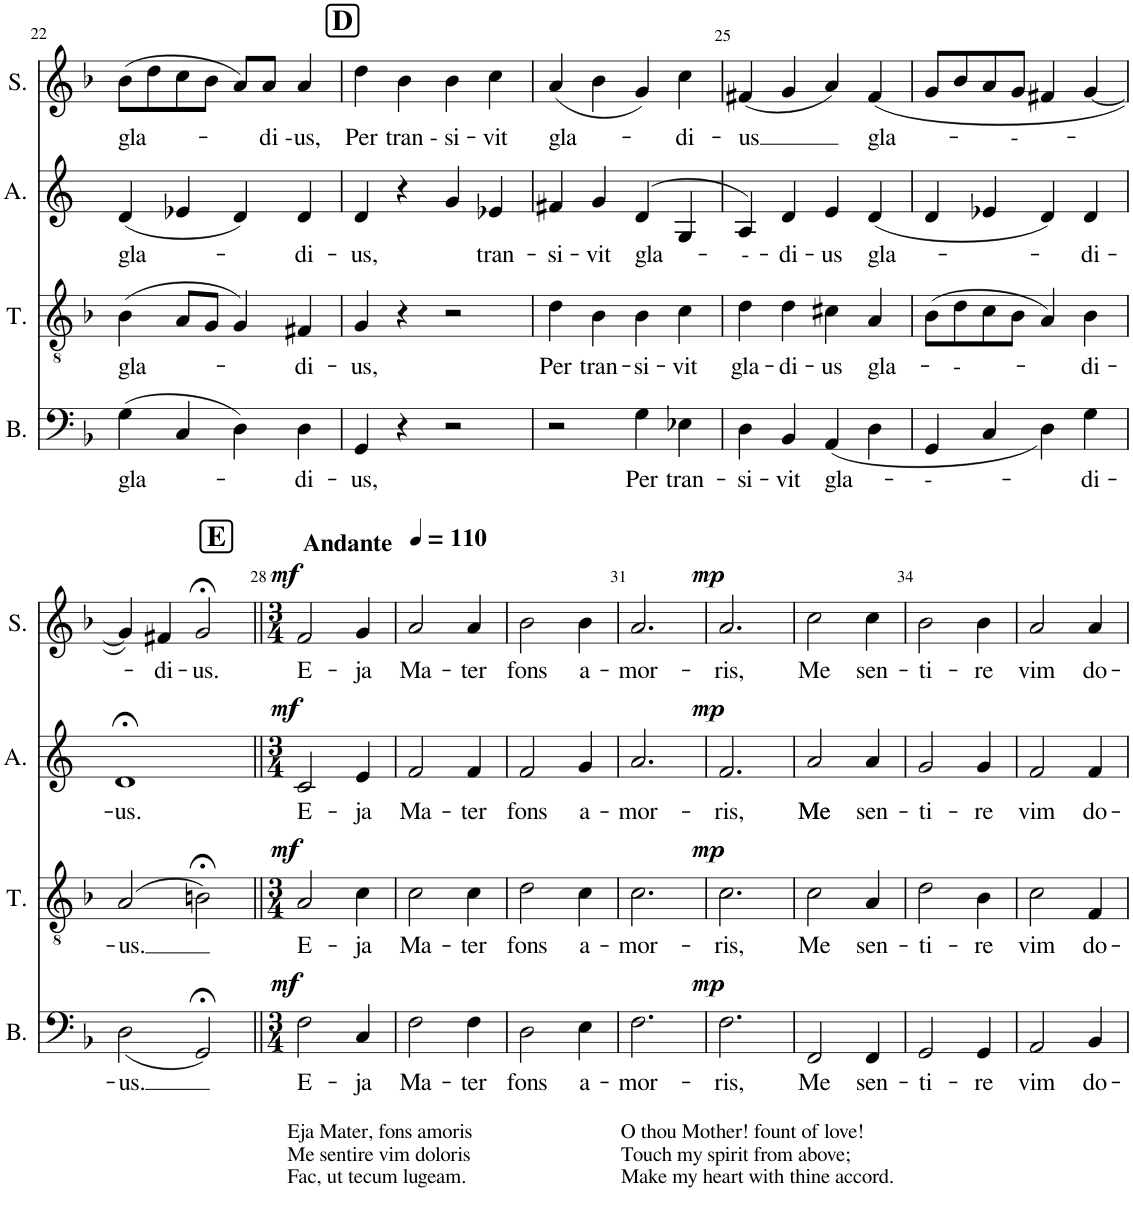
**kern	**text	**dynam	**kern	**text	**dynam	**kern	**text	**dynam	**kern	**text	**dynam
*part4	*part4	*part4	*part3	*part3	*part3	*part2	*part2	*part2	*part1	*part1	*part1
*staff4	*staff4	*staff4	*staff3	*staff3	*staff3	*staff2	*staff2	*staff2	*staff1	*staff1	*staff1
*I"Bass	*	*	*I"Tenor	*	*	*I"Alto	*	*	*I"Soprano	*	*
*I'B.	*	*	*I'T.	*	*	*I'A.	*	*	*I'S.	*	*
!!LO:PB:g=z
*clefF4	*	*	*clefGv2	*	*	*clefG2	*	*	*clefG2	*	*
*k[b-]	*	*	*k[b-]	*	*	*k[]	*	*	*k[b-]	*	*
*M4/4	*	*	*M4/4	*	*	*M4/4	*	*	*M4/4	*	*
*met(c)	*	*	*met(c)	*	*	*met(c)	*	*	*met(c)	*	*
=22	=22	=22	=22	=22	=22	=22	=22	=22	=22	=22	=22
!	!LO:LY:b	!	!	!LO:LY:b	!	!	!LO:LY:b	!	!	!LO:LY:b	!
(4G\	gla-	.	(4B-\	gla-	.	(4d/	gla-	.	(8b-\L	gla-	.
.	.	.	.	.	.	.	.	.	8dd\	.	.
4C/	.	.	8A/L	.	.	4e-X/	.	.	8cc\	.	.
.	.	.	8G/J	.	.	.	.	.	8b-\J	.	.
4D\)	.	.	4G/)	.	.	4d/)	.	.	8a/L)	.	.
!	!	!	!	!	!	!	!	!	!	!LO:LY:b	!
.	.	.	.	.	.	.	.	.	8a/J	-di --	.
!	!LO:LY:b	!	!	!LO:LY:b	!	!	!LO:LY:b	!	!	!LO:LY:b	!
4D\	-di-	.	4F#X/	-di-	.	4d/	-di-	.	4a/	-us,	.
!!LO:REH:place=s1:a:B:cj:fs=14:t=D
=23	=23	=23	=23	=23	=23	=23	=23	=23	=23	=23	=23
!	!LO:LY:b	!	!	!LO:LY:b	!	!	!LO:LY:b	!	!	!LO:LY:b	!
4GG/	-us,	.	4G/	-us,	.	4d/	-us,	.	4dd\	Per	.
!	!	!	!	!	!	!	!	!	!	!LO:LY:b	!
4r	.	.	4r	.	.	4r	.	.	4b-\	tran --	.
!	!	!	!	!	!	!	!	!	!	!LO:LY:b	!
2r	.	.	2r	.	.	4g/	.	.	4b-\	-si-	.
!	!	!	!	!	!	!	!LO:LY:b	!	!	!LO:LY:b	!
.	.	.	.	.	.	4e-X/	tran-	.	4cc\	-vit	.
=24	=24	=24	=24	=24	=24	=24	=24	=24	=24	=24	=24
!	!	!	!	!LO:LY:b	!	!	!LO:LY:b	!	!	!LO:LY:b	!
2r	.	.	4d\	Per	.	4f#X/	-si-	.	(<4a/	gla-	.
!	!	!	!	!LO:LY:b	!	!	!LO:LY:b	!	!	!	!
.	.	.	4B-\	tran-	.	4g/	-vit	.	4b-\	.	.
!	!LO:LY:b	!	!	!LO:LY:b	!	!	!LO:LY:b	!	!	!	!
4G\	Per	.	4B-\	-si-	.	(>4d/	gla-	.	4g/)	.	.
!	!LO:LY:b	!	!	!LO:LY:b	!	!	!	!	!	!LO:LY:b	!
4E-X\	tran-	.	4c\	-vit	.	4G/	.	.	4cc\	-di-	.
=25	=25	=25	=25	=25	=25	=25	=25	=25	=25	=25	=25
!	!LO:LY:b	!	!	!LO:LY:b	!	!	!LO:LY:b	!	!	!LO:LY:b	!
4D\	-si-	.	4d\	gla-	.	4A/)	---	.	(4f#X/	-us	.
!	!LO:LY:b	!	!	!LO:LY:b	!	!	!LO:LY:b	!	!	!	!
4BB-/	-vit	.	4d\	-di-	.	4d/	-di-	.	4g/	.	.
!	!LO:LY:b	!	!	!LO:LY:b	!	!	!LO:LY:b	!	!	!	!
(<4AA/	gla-	.	4c#X\	-us	.	4e/	-us	.	4a/)	.	.
!	!	!	!	!LO:LY:b	!	!	!LO:LY:b	!	!	!LO:LY:b	!
4D\	.	.	4A/	gla-	.	(4d/	gla-	.	(4f#/	gla-	.
=26	=26	=26	=26	=26	=26	=26	=26	=26	=26	=26	=26
!	!LO:LY:b	!	!	!	!	!	!	!	!	!	!
4GG/	---	.	(8B-\L	.	.	4d/	.	.	8g/L	.	.
!	!	!	!	!LO:LY:b	!	!	!	!	!	!	!
.	.	.	8d\	---	.	.	.	.	8b-/	.	.
4C/	.	.	8c\	.	.	4e-X/	.	.	8a/	.	.
!	!	!	!	!	!	!	!	!	!	!LO:LY:b	!
.	.	.	8B-\J	.	.	.	.	.	8g/J	--	.
4D\)	.	.	4A/)	.	.	4d/)	.	.	4f#X/	.	.
!	!LO:LY:b	!	!	!LO:LY:b	!	!	!LO:LY:b	!	!	!	!
4G\	-di-	.	4B-\	-di-	.	4d/	di-	.	[4g/	.	.
!!LO:LB:g=z
=27	=27	=27	=27	=27	=27	=27	=27	=27	=27	=27	=27
!	!LO:LY:b	!	!	!LO:LY:b	!	!	!LO:LY:b	!	!	!	!
(<2D\	-us.	.	(2A/	-us.	.	1d;<	-us.	.	4g/])	.	.
!	!	!	!	!	!	!	!	!	!	!LO:LY:b	!
.	.	.	.	.	.	.	.	.	4f#X/	-di-	.
!	!	!	!	!	!	!	!	!	!	!LO:LY:b	!
2GG;</)	.	.	2Bn;<\)	.	.	.	.	.	2g;</	-us.	.
=28||	=28||	=28||	=28||	=28||	=28||	=28||	=28||	=28||	=28||	=28||	=28||
!!LO:REH:place=s1:a:B:cj:fs=14:t=E
*M3/4	*	*	*M3/4	*	*	*M3/4	*	*	*M3/4	*	*
*	*	*	*	*	*	*	*	*	*MM110	*	*
!	!	!	!	!	!	!	!	!	!LO:TX:a:B:t=Andante	!	!
!LO:TX:b:t=Eja Mater, fons amoris	!	!	!	!	!	!	!	!	!	!	!
!LO:TX:b:t=Me sentire vim doloris	!	!	!	!	!	!	!	!	!	!	!
!LO:TX:b:t=Fac, ut tecum lugeam.	!	!	!	!	!	!	!	!	!	!	!
!	!LO:LY:b	!LO:DY:a	!	!LO:LY:b	!LO:DY:a	!	!LO:LY:b	!LO:DY:a	!	!LO:LY:b	!LO:DY:a
2F\	E-	mf	2A/	E-	mf	2c/	E-	mf	2f/	E-	mf
!	!LO:LY:b	!	!	!LO:LY:b	!	!	!LO:LY:b	!	!	!LO:LY:b	!
4C/	-ja	.	4c\	-ja	.	4e/	-ja	.	4g/	-ja	.
=29	=29	=29	=29	=29	=29	=29	=29	=29	=29	=29	=29
!	!LO:LY:b	!	!	!LO:LY:b	!	!	!LO:LY:b	!	!	!LO:LY:b	!
2F\	Ma-	.	2c\	Ma-	.	2f/	Ma-	.	2a/	Ma-	.
!	!LO:LY:b	!	!	!LO:LY:b	!	!	!LO:LY:b	!	!	!LO:LY:b	!
4F\	-ter	.	4c\	-ter	.	4f/	-ter	.	4a/	-ter	.
=30	=30	=30	=30	=30	=30	=30	=30	=30	=30	=30	=30
!	!LO:LY:b	!	!	!LO:LY:b	!	!	!LO:LY:b	!	!	!LO:LY:b	!
2D\	fons	.	2d\	fons	.	2f/	fons	.	2b-\	fons	.
!	!LO:LY:b	!	!	!LO:LY:b	!	!	!LO:LY:b	!	!	!LO:LY:b	!
4E\	a-	.	4c\	a-	.	4g/	a-	.	4b-\	a-	.
=31	=31	=31	=31	=31	=31	=31	=31	=31	=31	=31	=31
!LO:TX:b:t=O thou Mother! fount of love!	!	!	!	!	!	!	!	!	!	!	!
!LO:TX:b:t=Touch my spirit from above;	!	!	!	!	!	!	!	!	!	!	!
!LO:TX:b:t=Make my heart with thine accord.	!	!	!	!	!	!	!	!	!	!	!
!	!LO:LY:b	!	!	!LO:LY:b	!	!	!LO:LY:b	!	!	!LO:LY:b	!
2.F\	-mor-	.	2.c\	-mor-	.	2.a/	-mor-	.	2.a/	-mor-	.
=32	=32	=32	=32	=32	=32	=32	=32	=32	=32	=32	=32
!	!LO:LY:b	!LO:DY:a	!	!LO:LY:b	!LO:DY:a	!	!LO:LY:b	!LO:DY:a	!	!LO:LY:b	!LO:DY:a
2.F\	-ris,	mp	2.c\	-ris,	mp	2.f/	-ris,	mp	2.a/	-ris,	mp
=33	=33	=33	=33	=33	=33	=33	=33	=33	=33	=33	=33
!	!LO:LY:b	!	!	!LO:LY:b	!	!	!LO:LY:b	!	!	!LO:LY:b	!
2FF/	Me	.	2c\	Me	.	2a/	Me	.	2cc\	Me	.
!	!LO:LY:b	!	!	!LO:LY:b	!	!	!LO:LY:b	!	!	!LO:LY:b	!
4FF/	sen-	.	4A/	sen-	.	4a/	sen-	.	4cc\	sen-	.
=34	=34	=34	=34	=34	=34	=34	=34	=34	=34	=34	=34
!	!LO:LY:b	!	!	!LO:LY:b	!	!	!LO:LY:b	!	!	!LO:LY:b	!
2GG/	-ti-	.	2d\	-ti-	.	2g/	-ti-	.	2b-\	-ti-	.
!	!LO:LY:b	!	!	!LO:LY:b	!	!	!LO:LY:b	!	!	!LO:LY:b	!
4GG/	-re	.	4B-\	-re	.	4g/	-re	.	4b-\	-re	.
=35	=35	=35	=35	=35	=35	=35	=35	=35	=35	=35	=35
!	!LO:LY:b	!	!	!LO:LY:b	!	!	!LO:LY:b	!	!	!LO:LY:b	!
2AA/	vim	.	2c\	vim	.	2f/	vim	.	2a/	vim	.
!	!LO:LY:b	!	!	!LO:LY:b	!	!	!LO:LY:b	!	!	!LO:LY:b	!
4BB-/	do-	.	4F/	do-	.	4f/	do-	.	4a/	do-	.
=	=	=	=	=	=	=	=	=	=	=	=
*-	*-	*-	*-	*-	*-	*-	*-	*-	*-	*-	*-
